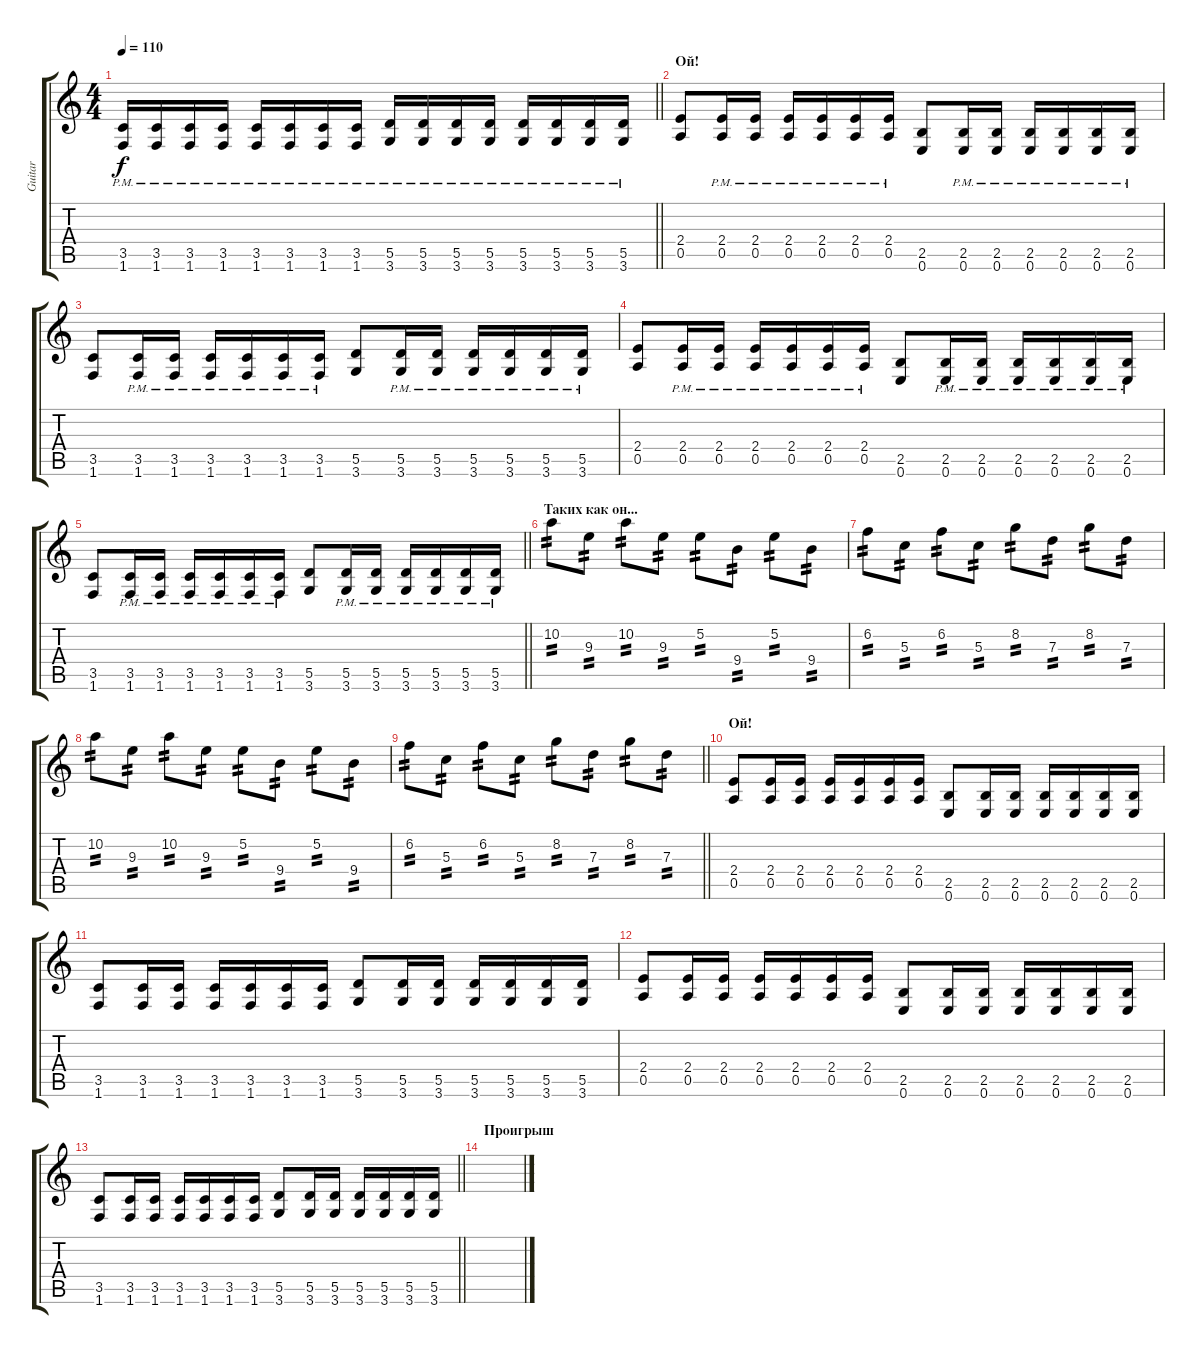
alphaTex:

\track ("Guitar" "Guitar") {instrument distortionguitar}
\staff {score tabs}
\tuning (E4 B3 G3 D3 A2 E2) {hide}
\ts (4 4)
\tempo 110
\clef g2
\barLineRight lightlight
\ks c
(3.5{pm} 1.6{pm}).16{dy f} (3.5{pm} 1.6{pm}).16 (3.5{pm} 1.6{pm}).16 (3.5{pm} 1.6{pm}).16 (3.5{pm} 1.6{pm}).16 (3.5{pm} 1.6{pm}).16 (3.5{pm} 1.6{pm}).16 (3.5{pm} 1.6{pm}).16 (5.5{pm} 3.6{pm}).16 (5.5{pm} 3.6{pm}).16 (5.5{pm} 3.6{pm}).16 (5.5{pm} 3.6{pm}).16 (5.5{pm} 3.6{pm}).16 (5.5{pm} 3.6{pm}).16 (5.5{pm} 3.6{pm}).16 (5.5{pm} 3.6{pm}).16 |
\section ("" "Ой!")
(2.4 0.5).8 (2.4{pm} 0.5{pm}).16 (2.4{pm} 0.5{pm}).16 (2.4{pm} 0.5{pm}).16 (2.4{pm} 0.5{pm}).16 (2.4{pm} 0.5{pm}).16 (2.4{pm} 0.5{pm}).16 (2.5 0.6).8 (2.5{pm} 0.6{pm}).16 (2.5{pm} 0.6{pm}).16 (2.5{pm} 0.6{pm}).16 (2.5{pm} 0.6{pm}).16 (2.5{pm} 0.6{pm}).16 (2.5{pm} 0.6{pm}).16 |
(3.5 1.6).8 (3.5{pm} 1.6{pm}).16 (3.5{pm} 1.6{pm}).16 (3.5{pm} 1.6{pm}).16 (3.5{pm} 1.6{pm}).16 (3.5{pm} 1.6{pm}).16 (3.5{pm} 1.6{pm}).16 (5.5 3.6).8 (5.5{pm} 3.6{pm}).16 (5.5{pm} 3.6{pm}).16 (5.5{pm} 3.6{pm}).16 (5.5{pm} 3.6{pm}).16 (5.5{pm} 3.6{pm}).16 (5.5{pm} 3.6{pm}).16 |
(2.4 0.5).8 (2.4{pm} 0.5{pm}).16 (2.4{pm} 0.5{pm}).16 (2.4{pm} 0.5{pm}).16 (2.4{pm} 0.5{pm}).16 (2.4{pm} 0.5{pm}).16 (2.4{pm} 0.5{pm}).16 (2.5 0.6).8 (2.5{pm} 0.6{pm}).16 (2.5{pm} 0.6{pm}).16 (2.5{pm} 0.6{pm}).16 (2.5{pm} 0.6{pm}).16 (2.5{pm} 0.6{pm}).16 (2.5{pm} 0.6{pm}).16 |
\barLineRight lightlight
(3.5 1.6).8 (3.5{pm} 1.6{pm}).16 (3.5{pm} 1.6{pm}).16 (3.5{pm} 1.6{pm}).16 (3.5{pm} 1.6{pm}).16 (3.5{pm} 1.6{pm}).16 (3.5{pm} 1.6{pm}).16 (5.5 3.6).8 (5.5{pm} 3.6{pm}).16 (5.5{pm} 3.6{pm}).16 (5.5{pm} 3.6{pm}).16 (5.5{pm} 3.6{pm}).16 (5.5{pm} 3.6{pm}).16 (5.5{pm} 3.6{pm}).16 |
\section ("" "Таких как он...")
10.2.8{tp 2} 9.3.8{tp 2} 10.2.8{tp 2} 9.3.8{tp 2} 5.2.8{tp 2} 9.4.8{tp 2} 5.2.8{tp 2} 9.4.8{tp 2} |
6.2.8{tp 2} 5.3.8{tp 2} 6.2.8{tp 2} 5.3.8{tp 2} 8.2.8{tp 2} 7.3.8{tp 2} 8.2.8{tp 2} 7.3.8{tp 2} |
10.2.8{tp 2} 9.3.8{tp 2} 10.2.8{tp 2} 9.3.8{tp 2} 5.2.8{tp 2} 9.4.8{tp 2} 5.2.8{tp 2} 9.4.8{tp 2} |
\barLineRight lightlight
6.2.8{tp 2} 5.3.8{tp 2} 6.2.8{tp 2} 5.3.8{tp 2} 8.2.8{tp 2} 7.3.8{tp 2} 8.2.8{tp 2} 7.3.8{tp 2} |
\section ("" "Ой!")
(2.4 0.5).8 (2.4 0.5).16 (2.4 0.5).16 (2.4 0.5).16 (2.4 0.5).16 (2.4 0.5).16 (2.4 0.5).16 (2.5 0.6).8 (2.5 0.6).16 (2.5 0.6).16 (2.5 0.6).16 (2.5 0.6).16 (2.5 0.6).16 (2.5 0.6).16 |
(3.5 1.6).8 (3.5 1.6).16 (3.5 1.6).16 (3.5 1.6).16 (3.5 1.6).16 (3.5 1.6).16 (3.5 1.6).16 (5.5 3.6).8 (5.5 3.6).16 (5.5 3.6).16 (5.5 3.6).16 (5.5 3.6).16 (5.5 3.6).16 (5.5 3.6).16 |
(2.4 0.5).8 (2.4 0.5).16 (2.4 0.5).16 (2.4 0.5).16 (2.4 0.5).16 (2.4 0.5).16 (2.4 0.5).16 (2.5 0.6).8 (2.5 0.6).16 (2.5 0.6).16 (2.5 0.6).16 (2.5 0.6).16 (2.5 0.6).16 (2.5 0.6).16 |
\barLineRight lightlight
(3.5 1.6).8 (3.5 1.6).16 (3.5 1.6).16 (3.5 1.6).16 (3.5 1.6).16 (3.5 1.6).16 (3.5 1.6).16 (5.5 3.6).8 (5.5 3.6).16 (5.5 3.6).16 (5.5 3.6).16 (5.5 3.6).16 (5.5 3.6).16 (5.5 3.6).16 |
\section ("" "Проигрыш")
